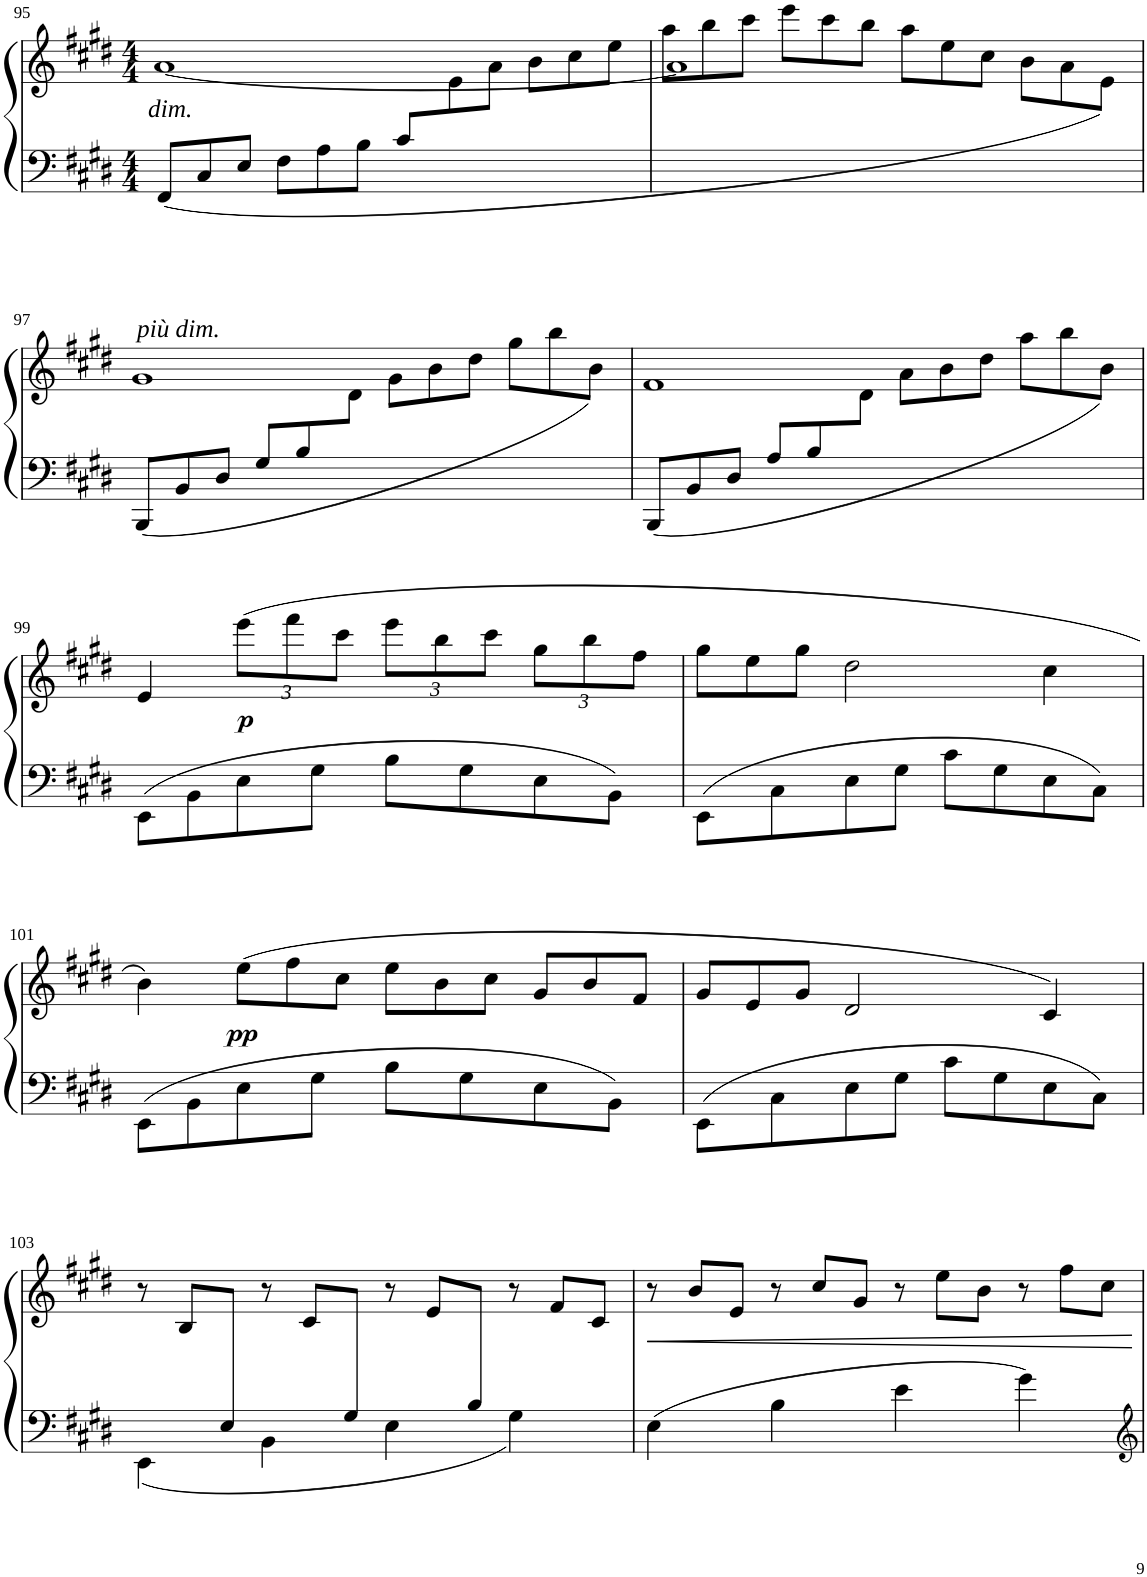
**kern	**kern	**dynam
*part1	*part1	*part1
*staff2	*staff1	*staff1/2
*I"Piano	*	*
*I'Pno	*	*
!!LO:PB:g=z
*clefF4	*clefG2	*
*k[f#c#g#d#]	*k[f#c#g#d#]	*
*M4/4	*M4/4	*
*Xtuplet	*	*
=95	=95	=95
*	*^	*
*	*	*^	*
!	!LO:TX:a:i:t=dim.	!	!	!
12FF#/L	[<1a	2.ryy	12%7ryy	.
12C#/	.	.	.	.
12E/J	.	.	.	.
12F#\L	.	.	.	.
12A\	.	.	.	.
12B\J	.	.	.	.
12c#/L	.	.	.	.
6ryy	.	.	12e\	.
.	.	.	12a\J	.
*	*	*Xtuplet	*	*
4ryy	.	12b\L	4ryy	.
.	.	12cc#\	.	.
.	.	12ee\J	.	.
*	*	*v	*v	*
=96	=96	=96	=96
1ryy	1a]	12aa\L	.
.	.	12bb\	.
.	.	12ccc#\J	.
.	.	12eee\L	.
.	.	12ccc#\	.
.	.	12bb\J	.
.	.	12aa\L	.
.	.	12ee\	.
.	.	12cc#\J	.
.	.	12b\L	.
.	.	12a\	.
.	.	12e\J	.
!!LO:LB:g=z
=97	=97	=97	=97
*	*	*^	*
!	!LO:TX:a:i:t=più dim.	!	!	!
(12BBB/L	1g#	2ryy	12%5ryy	.
12BB/	.	.	.	.
12D#/J	.	.	.	.
12G#/L	.	.	.	.
12B/	.	.	.	.
12ryy	.	.	12d#\J	.
2ryy	.	12g#\L	2ryy	.
.	.	12b\	.	.
.	.	12dd#\J	.	.
.	.	12gg#\L	.	.
.	.	12bb\	.	.
.	.	(12b\J	.	.
=98	=98	=98	=98	=98
(12BBB/L	1f#	2ryy	12%5ryy	.
12BB/	.	.	.	.
12D#/J	.	.	.	.
12A/L	.	.	.	.
12B/	.	.	.	.
12ryy	.	.	12d#\J	.
2ryy	.	12a\L	2ryy	.
.	.	12b\	.	.
.	.	12dd#\J	.	.
.	.	12aa\L	.	.
.	.	12bb\	.	.
.	.	12b\J)	.	.
*	*v	*v	*v	*
!!LO:LB:g=z
=99	=99	=99
8EE\L	4e/	.
8BB\	.	.
*	*tuplet	*
*	*Xbrackettup	*
!	!	!LO:DY:b
8E\	12eee\L	p
.	12fff#\	.
8G#\J	.	.
.	12ccc#\J	.
8B\L	12eee\L	.
.	12bb\	.
8G#\	.	.
.	12ccc#\J	.
8E\	12gg#\L	.
.	12bb\	.
8BB\J	.	.
.	12ff#\J	.
=100	=100	=100
*	*Xtuplet	*
8EE\L	12gg#\L	.
.	12ee\	.
8C#\	.	.
.	12gg#\J	.
8E\	2dd#\	.
8G#\J	.	.
8c#\L	.	.
8G#\	.	.
8E\	4cc#\	.
8C#\J	.	.
!!LO:LB:g=z
=101	=101	=101
8EE\L	4b\)	.
8BB\	.	.
!	!	!LO:DY:b
8E\	(12ee\L	pp
.	12ff#\	.
8G#\J	.	.
.	12cc#\J	.
8B\L	12ee\L	.
.	12b\	.
8G#\	.	.
.	12cc#\J	.
8E\	12g#/L	.
.	12b/	.
8BB\J	.	.
.	12f#/J	.
=102	=102	=102
8EE\L	12g#/L	.
.	12e/	.
8C#\	.	.
.	12g#/J	.
8E\	2d#/	.
8G#\J	.	.
8c#\L	.	.
8G#\	.	.
8E\	4c#/)	.
8C#\J	.	.
!!LO:LB:g=z
=103	=103	=103
*^	*	*
6ryy	4EE\	12r	.
.	.	12B/L	.
12E/J	.	12ryy	.
6ryy	4BB\	12r	.
.	.	12c#/L	.
12G#/J	.	12ryy	.
6ryy	4E\	12r	.
.	.	12e/L	.
12B/J	.	12ryy	.
4ryy	4G#\	12r	.
.	.	12f#/L	.
.	.	12c#/J	.
*v	*v	*	*
=104	=104	=104
4E\	12r	.
.	12b/L	.
.	12e/J	.
4B\	12r	.
.	12cc#/L	.
.	12g#/J	.
4e\	12r	.
.	12ee\L	.
.	12b\J	.
4g#\	12r	.
.	12ff#\L	.
.	12cc#\J	.
=	=	=
*-	*-	*-
